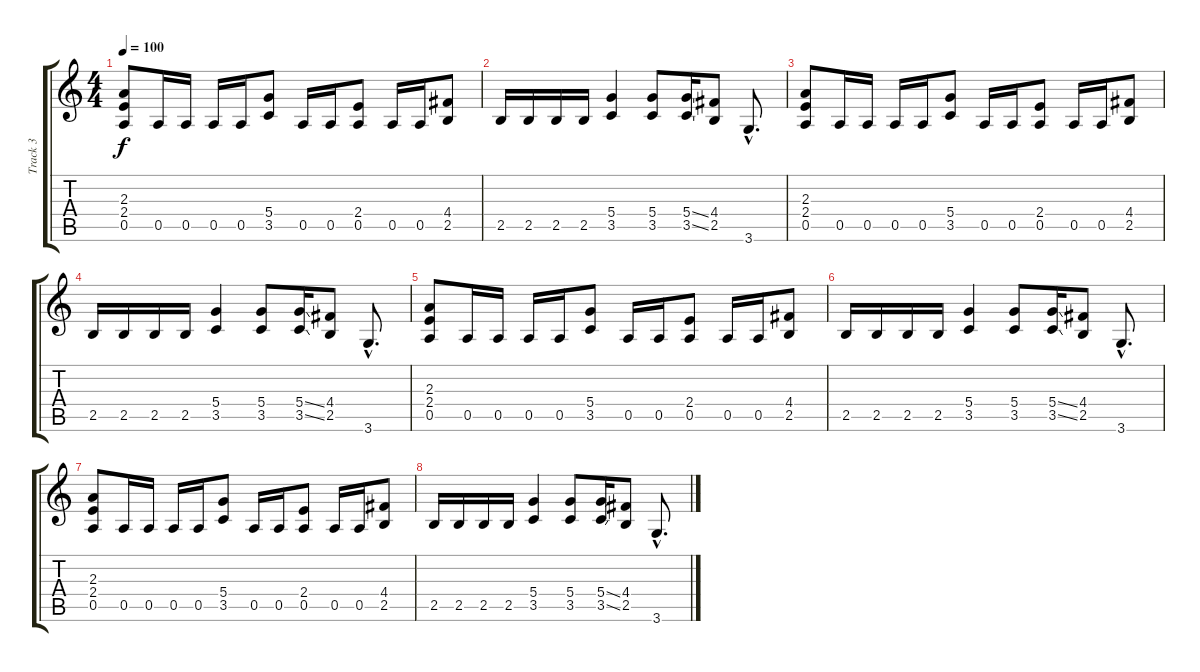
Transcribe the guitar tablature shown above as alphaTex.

\track ("Track 3" "Track 3") {instrument distortionguitar}
\staff {score tabs}
\tuning (E4 B3 G3 D3 A2 E2) {hide}
\ts (4 4)
\tempo 100
\clef g2
\ks c
(2.3 2.4 0.5).8{dy f} 0.5.16 0.5.16 0.5.16 0.5.16 (5.4 3.5).8 0.5.16 0.5.16 (2.4 0.5).8 0.5.16 0.5.16 (4.4 2.5).8 |
2.5.16 2.5.16 2.5.16 2.5.16 (5.4 3.5).4 (5.4 3.5).8 (5.4{ss} 3.5{ss}).16 (4.4 2.5).8 3.6{hac}.8{d} |
(2.3 2.4 0.5).8 0.5.16 0.5.16 0.5.16 0.5.16 (5.4 3.5).8 0.5.16 0.5.16 (2.4 0.5).8 0.5.16 0.5.16 (4.4 2.5).8 |
2.5.16 2.5.16 2.5.16 2.5.16 (5.4 3.5).4 (5.4 3.5).8 (5.4{ss} 3.5{ss}).16 (4.4 2.5).8 3.6{hac}.8{d} |
(2.3 2.4 0.5).8 0.5.16 0.5.16 0.5.16 0.5.16 (5.4 3.5).8 0.5.16 0.5.16 (2.4 0.5).8 0.5.16 0.5.16 (4.4 2.5).8 |
2.5.16 2.5.16 2.5.16 2.5.16 (5.4 3.5).4 (5.4 3.5).8 (5.4{ss} 3.5{ss}).16 (4.4 2.5).8 3.6{hac}.8{d} |
(2.3 2.4 0.5).8 0.5.16 0.5.16 0.5.16 0.5.16 (5.4 3.5).8 0.5.16 0.5.16 (2.4 0.5).8 0.5.16 0.5.16 (4.4 2.5).8 |
2.5.16 2.5.16 2.5.16 2.5.16 (5.4 3.5).4 (5.4 3.5).8 (5.4{ss} 3.5{ss}).16 (4.4 2.5).8 3.6{hac}.8{d}
